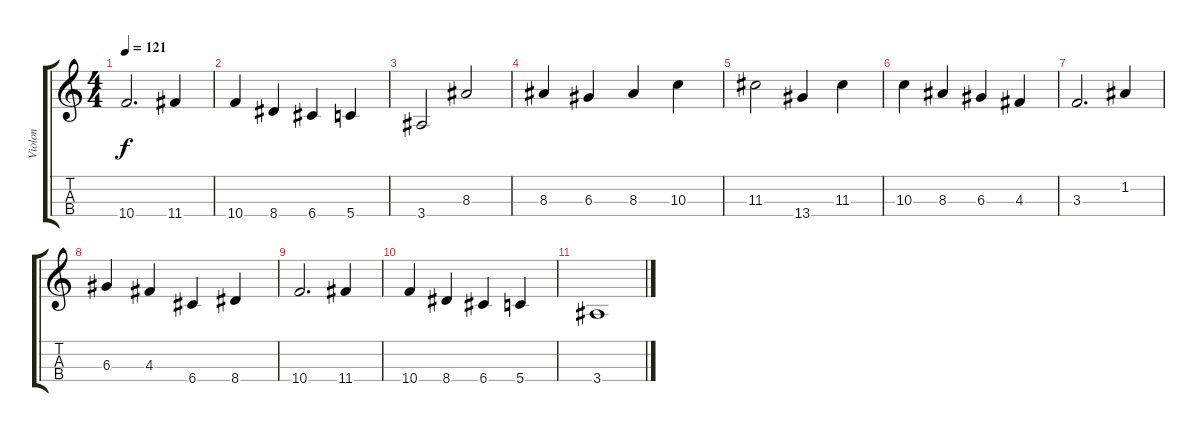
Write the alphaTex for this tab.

\track ("Violon" "Violon") {instrument violin}
\staff {score tabs}
\tuning (E5 A4 D4 G3) {hide}
\ts (4 4)
\tempo 121
\clef g2
\ks c
10.4.2{d dy f} 11.4.4 |
10.4.4 8.4.4 6.4.4 5.4.4 |
3.4.2 8.3.2 |
8.3.4 6.3.4 8.3.4 10.3.4 |
11.3.2 13.4.4 11.3.4 |
10.3.4 8.3.4 6.3.4 4.3.4 |
3.3.2{d} 1.2.4 |
6.3.4 4.3.4 6.4.4 8.4.4 |
10.4.2{d} 11.4.4 |
10.4.4 8.4.4 6.4.4 5.4.4 |
3.4.1
